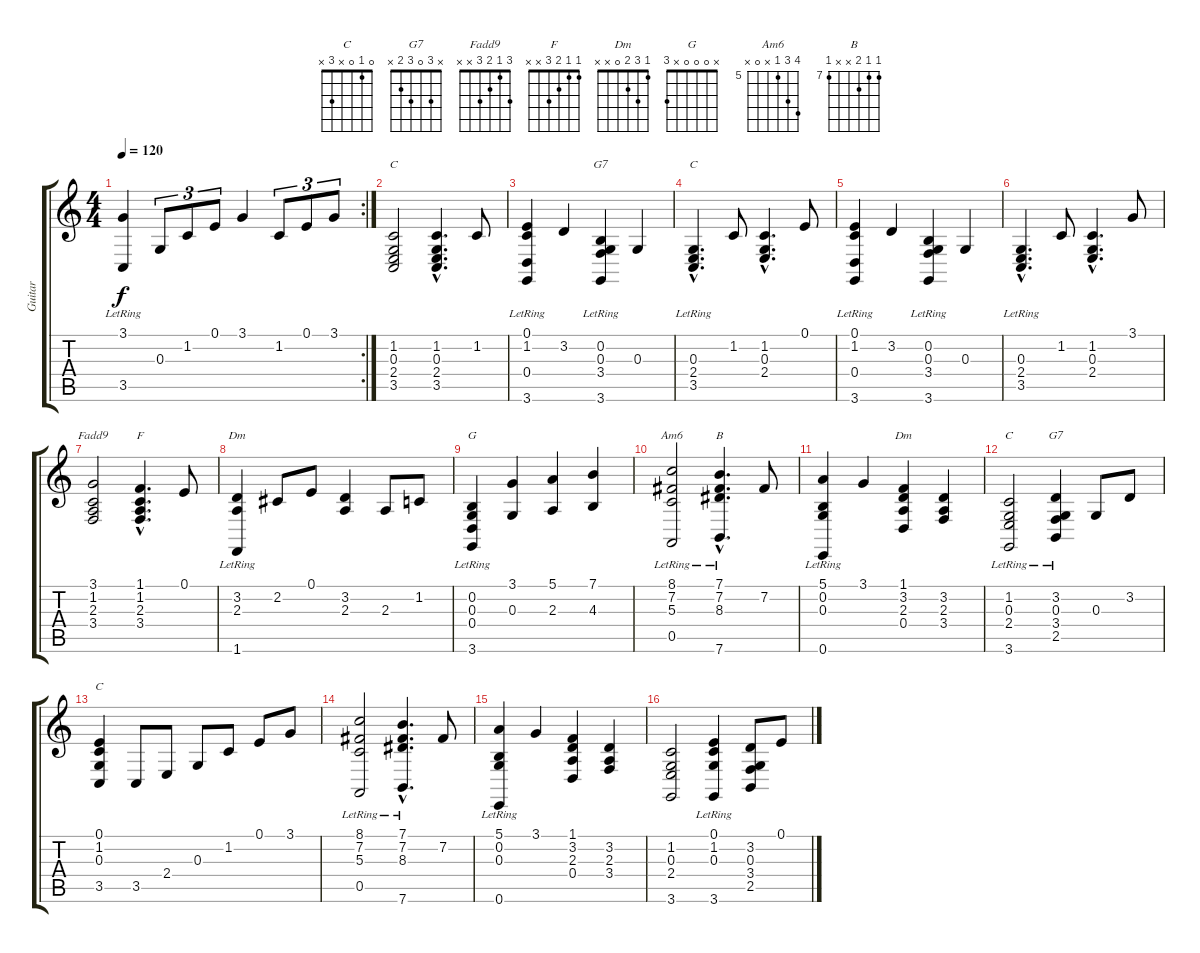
\track ("Guitar" "Guitar") {instrument churchorgan}
\staff {score tabs}
\tuning (E4 B3 G3 D3 A2 E2) {hide}
\chord ("C" x 1 0 2 3 x)
\chord ("G7" x 0 0 3 x 3)
\chord ("C" x x 0 2 3 x)
\chord ("Fadd9" 3 1 2 3 x x)
\chord ("F" 1 1 2 3 x x)
\chord ("Dm" x 3 2 x x 1)
\chord ("G" x 0 0 0 x 3)
\chord ("Am6" 8 7 5 x 0 x) {firstfret 5}
\chord ("B" 7 7 8 x x 7) {firstfret 7}
\chord ("Dm" 1 3 2 0 x x)
\chord ("C" x 1 0 2 x 3)
\chord ("G7" x 3 0 3 2 x)
\chord ("C" 0 1 0 x 3 x)
\rc 2
\ts (4 4)
\tempo 120
\clef g2
\ks c
(3.1 3.5{lr}).4{dy f} 0.3.8{tu (3 2)} 1.2.8{tu (3 2)} 0.1.8{tu (3 2)} 3.1.4 1.2.8{tu (3 2)} 0.1.8{tu (3 2)} 3.1.8{tu (3 2)} |
(1.2 0.3 2.4 3.5).2{ch "C"} (1.2{hac} 0.3{hac} 2.4{hac} 3.5{hac}).4{d} 1.2.8 |
(0.1 1.2 0.4 3.6{lr}).4 3.2.4 (0.2 0.3 3.4 3.6{lr}).4{ch "G7"} 0.3.4 |
(0.3{hac} 2.4{hac} 3.5{hac lr}).4{d ch "C"} 1.2.8 (1.2{hac} 0.3{hac} 2.4{hac}).4{d} 0.1.8 |
(0.1 1.2 0.4 3.6{lr}).4 3.2.4 (0.2 0.3 3.4 3.6{lr}).4 0.3.4 |
(0.3{hac} 2.4{hac} 3.5{hac lr}).4{d} 1.2.8 (1.2{hac} 0.3{hac} 2.4{hac}).4{d} 3.1.8 |
(3.1 1.2 2.3 3.4).2{ch "Fadd9"} (1.1{hac} 1.2{hac} 2.3{hac} 3.4{hac}).4{d ch "F"} 0.1.8 |
(3.2 2.3 1.6{lr}).4{ch "Dm"} 2.2.8 0.1.8 (3.2 2.3).4 2.3.8 1.2.8 |
(0.2 0.3 0.4 3.6{lr}).4{ch "G"} (3.1 0.3).4 (5.1 2.3).4 (7.1 4.3).4 |
(8.1 7.2 5.3 0.5{lr}).2{ch "Am6"} (7.1{hac} 7.2{hac} 8.3{hac} 7.6{hac lr}).4{d ch "B"} 7.2.8 |
(5.1 0.2 0.3 0.6{lr}).4 3.1.4 (1.1 3.2 2.3 0.4).4{ch "Dm"} (3.2 2.3 3.4).4 |
(1.2 0.3 2.4 3.6{lr}).2{ch "C"} (3.2 0.3 3.4 2.5{lr}).4{ch "G7"} 0.3.8 3.2.8 |
(0.1 1.2 0.3 3.5).4{ch "C"} 3.5.8 2.4.8 0.3.8 1.2.8 0.1.8 3.1.8 |
(8.1 7.2 5.3 0.5{lr}).2 (7.1{hac} 7.2{hac} 8.3{hac} 7.6{hac lr}).4{d} 7.2.8 |
(5.1 0.2 0.3 0.6{lr}).4 3.1.4 (1.1 3.2 2.3 0.4).4 (3.2 2.3 3.4).4 |
(1.2 0.3 2.4 3.6).2 (0.1 1.2 0.3 3.6{lr}).4 (3.2 0.3 3.4 2.5).8 0.1.8
